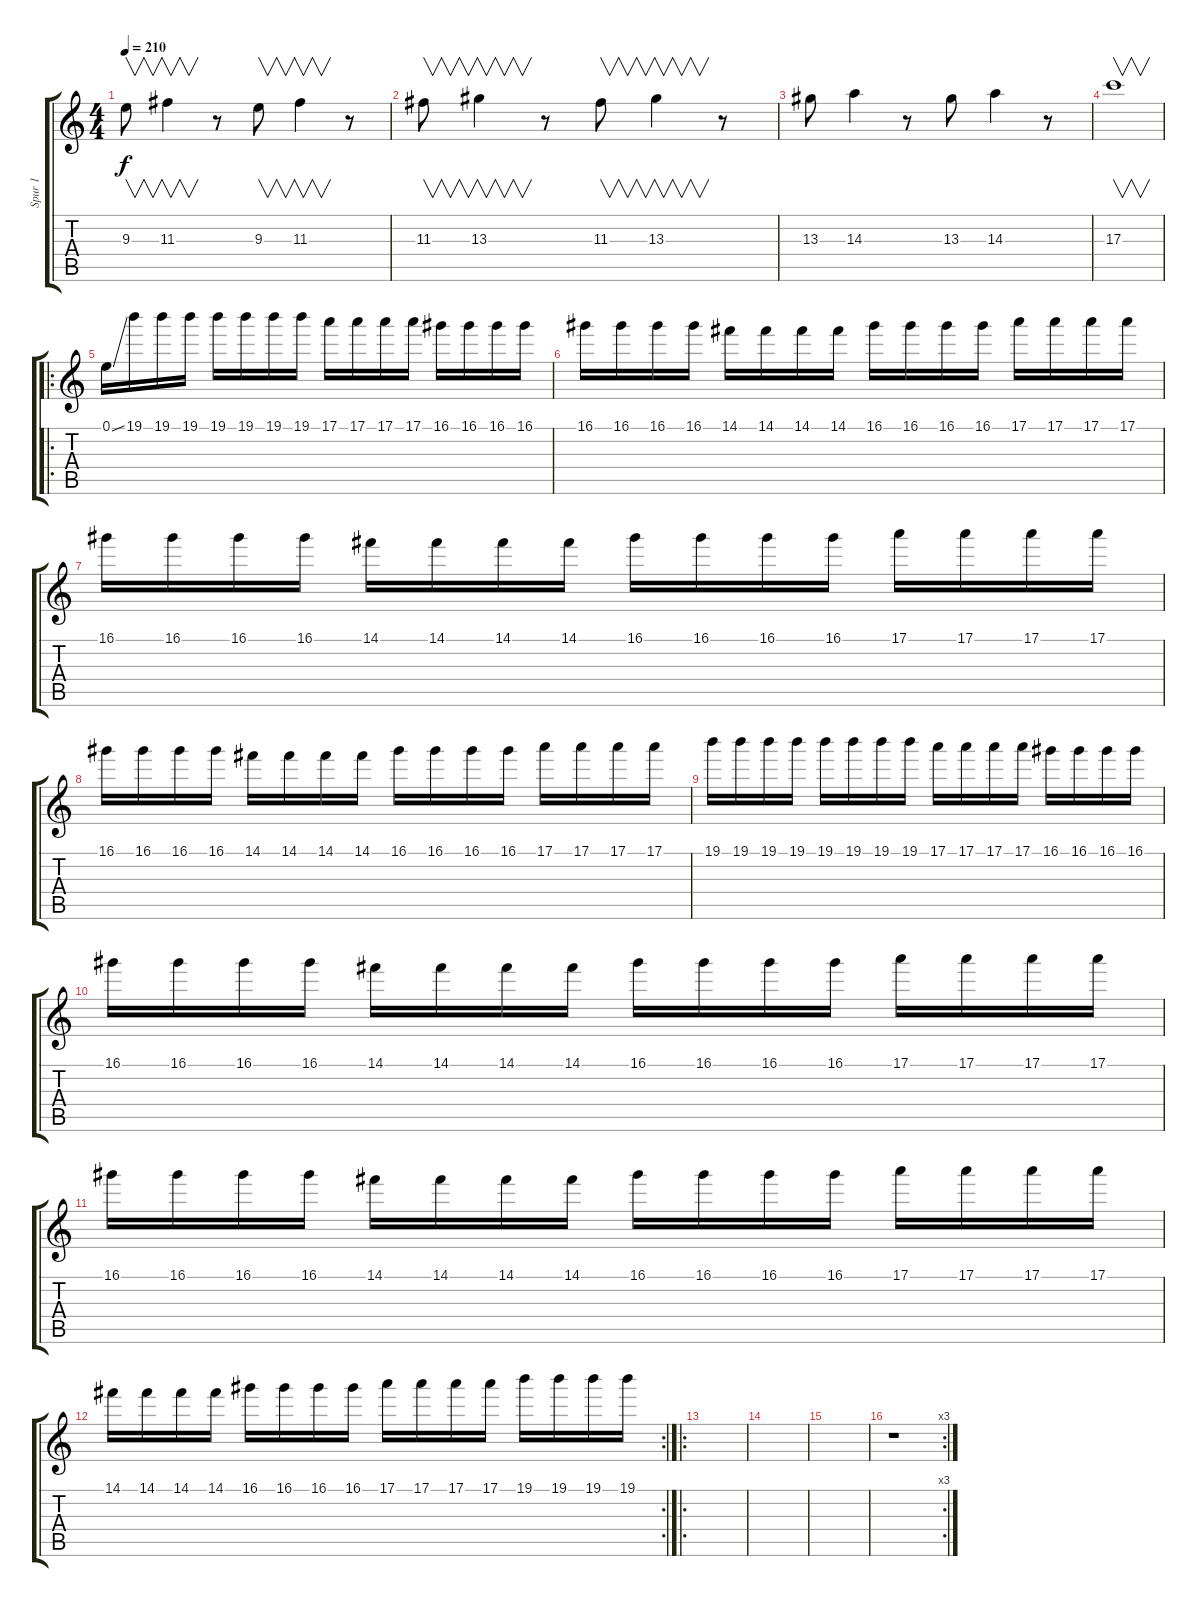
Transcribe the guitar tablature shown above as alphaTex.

\track ("Spur 1" "Spur 1") {instrument distortionguitar}
\staff {score tabs}
\tuning (E4 B3 G3 D3 A2 E2) {hide}
\ts (4 4)
\tempo 210
\clef g2
\ks c
9.3.8{v dy f} 11.3.4{v} r.8 9.3.8{v} 11.3.4{v} r.8 |
11.3.8{v} 13.3.4{v} r.8 11.3.8{v} 13.3.4{v} r.8 |
13.3.8 14.3.4 r.8 13.3.8 14.3.4 r.8 |
17.3.1{v} |
\ro
0.1{ss}.16 19.1.16 19.1.16 19.1.16 19.1.16 19.1.16 19.1.16 19.1.16 17.1.16 17.1.16 17.1.16 17.1.16 16.1.16 16.1.16 16.1.16 16.1.16 |
16.1.16 16.1.16 16.1.16 16.1.16 14.1.16 14.1.16 14.1.16 14.1.16 16.1.16 16.1.16 16.1.16 16.1.16 17.1.16 17.1.16 17.1.16 17.1.16 |
16.1.16 16.1.16 16.1.16 16.1.16 14.1.16 14.1.16 14.1.16 14.1.16 16.1.16 16.1.16 16.1.16 16.1.16 17.1.16 17.1.16 17.1.16 17.1.16 |
16.1.16 16.1.16 16.1.16 16.1.16 14.1.16 14.1.16 14.1.16 14.1.16 16.1.16 16.1.16 16.1.16 16.1.16 17.1.16 17.1.16 17.1.16 17.1.16 |
19.1.16 19.1.16 19.1.16 19.1.16 19.1.16 19.1.16 19.1.16 19.1.16 17.1.16 17.1.16 17.1.16 17.1.16 16.1.16 16.1.16 16.1.16 16.1.16 |
16.1.16 16.1.16 16.1.16 16.1.16 14.1.16 14.1.16 14.1.16 14.1.16 16.1.16 16.1.16 16.1.16 16.1.16 17.1.16 17.1.16 17.1.16 17.1.16 |
16.1.16 16.1.16 16.1.16 16.1.16 14.1.16 14.1.16 14.1.16 14.1.16 16.1.16 16.1.16 16.1.16 16.1.16 17.1.16 17.1.16 17.1.16 17.1.16 |
\rc 2
14.1.16 14.1.16 14.1.16 14.1.16 16.1.16 16.1.16 16.1.16 16.1.16 17.1.16 17.1.16 17.1.16 17.1.16 19.1.16 19.1.16 19.1.16 19.1.16 |
\ro
|
|
|
\rc 3
r.1
